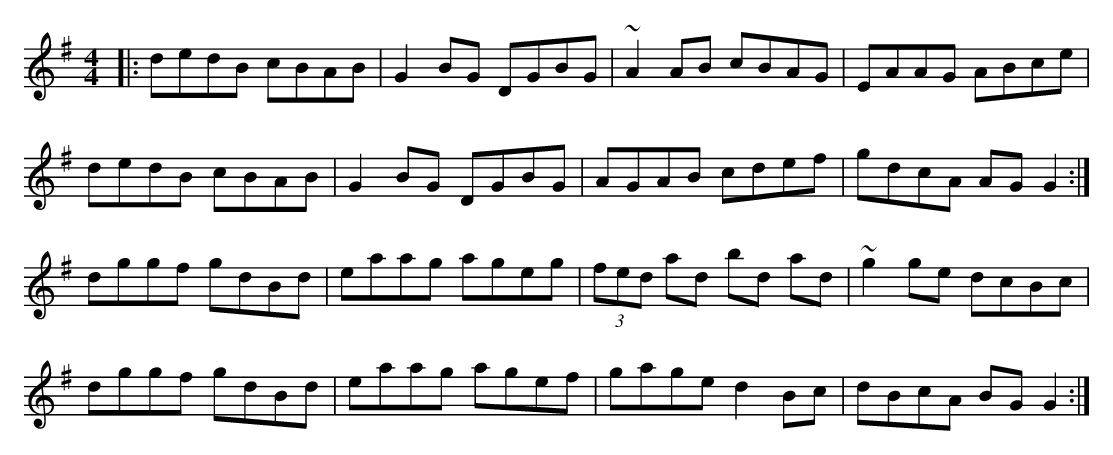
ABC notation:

X:1
M:4/4
K:G
|:dedB cBAB|G2BG DGBG|~A2AB cBAG|EAAG ABce|
dedB cBAB|G2BG DGBG|AGAB cdef|gdcA AGG2:|
dggf gdBd|eaag ageg|(3fed ad bd ad|~g2ge dcBc|
dggf gdBd|eaag agef|gage d2Bc|dBcA BGG2:|
